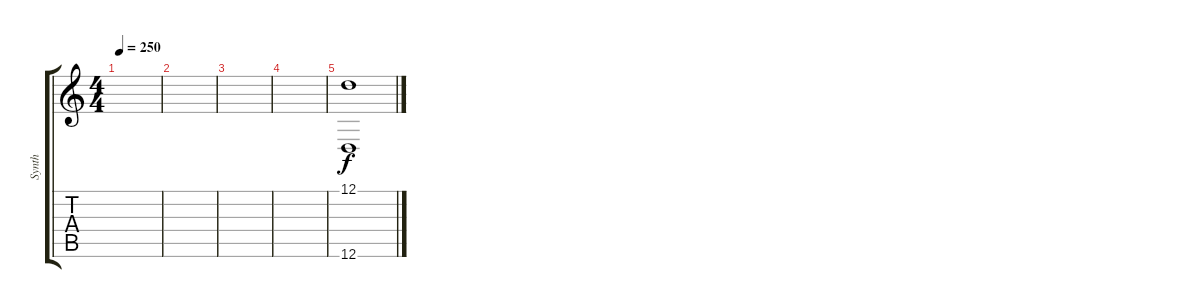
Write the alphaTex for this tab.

\track ("Synth" "Synth") {instrument stringensemble1}
\staff {score tabs}
\tuning (D4 A3 F3 C3 G2 D2) {hide}
\ts (4 4)
\tempo 250
\clef g2
\ks c
|
|
|
|
(12.1 12.6).1{volume 16 instrument orchestrahit}
